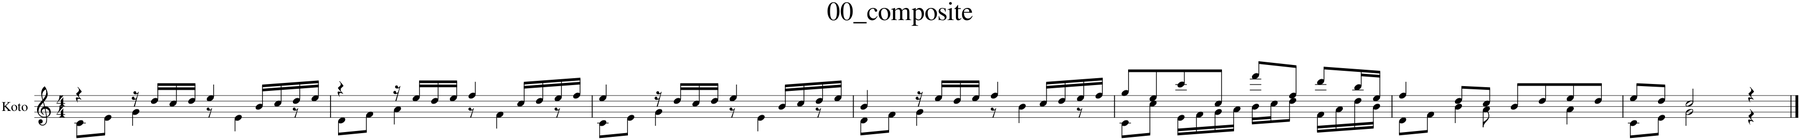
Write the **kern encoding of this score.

**kern
*part1
*staff1
*I"Koto
*I'Ko.
*clefG2
*k[]
*M4/4
=1
*^
4r	8c\L
.	8e\J
16r	4g\
16dd/LL	.
16cc/	.
16dd/JJ	.
4ee/	8r
.	4e\
16b/LL	.
16cc/	.
16dd/	8r
16ee/JJ	.
=2	=2
4r	8d\L
.	8f\J
16r	4a\
16ee/LL	.
16dd/	.
16ee/JJ	.
4ff/	8r
.	4f\
16cc/LL	.
16dd/	.
16ee/	8r
16ff/JJ	.
=3	=3
4ee/	8c\L
.	8e\J
16r	4g\
16dd/LL	.
16cc/	.
16dd/JJ	.
4ee/	8r
.	4e\
16b/LL	.
16cc/	.
16dd/	8r
16ee/JJ	.
=4	=4
4b/	8d\L
.	8f\J
16r	4g\
16ee/LL	.
16dd/	.
16ee/JJ	.
4ff/	8r
.	4b\
16cc/LL	.
16dd/	.
16ee/	8r
16ff/JJ	.
=5	=5
8gg/L	8c\L
8ee/	8cc\J
8ccc/	16e\LL
.	16f\
8cc/J	16g\
.	16a\JJ
8fff/L	16b\LL
.	16cc\J
8ff/J	8dd\J
8ddd/L	16f\LL
.	16a\
16bb/L	16dd\
16ee/JJ	16b\JJ
=6	=6
4ff/	8d\L
.	8f\J
8dd/L	4b\
8cc/J	.
8b/L	8a\
8dd/	8ryy
8ee/	4a\
8dd/J	.
=7	=7
8ee/L	8c\L
8dd/J	8e\J
2cc/	2g\
4r	4r
*v	*v
==
*-
